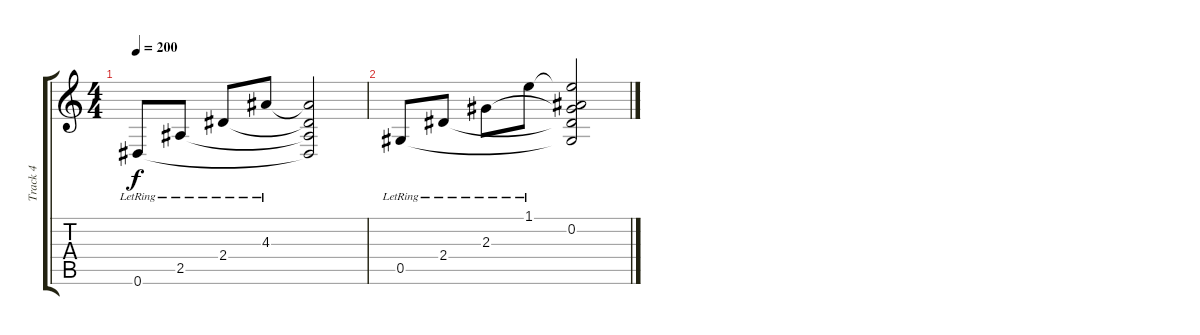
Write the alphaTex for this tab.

\track ("Track 4" "Track 4") {instrument acousticguitarnylon}
\staff {score tabs}
\tuning (Eb4 Bb3 Gb3 Db3 Ab2 Eb2) {hide}
\ts (4 4)
\tempo 200
\clef g2
\ks c
0.6{lr}.8{dy f} 2.5{lr}.8 2.4{lr}.8 4.3{lr}.8 (4.3{t} 2.4{t} 2.5{t} 0.6{t}).2 |
0.5{lr}.8 2.4{lr}.8 2.3{lr}.8 1.1{lr}.8 (1.1{t} 0.2 2.3{t} 2.4{t} 0.5{t}).2
